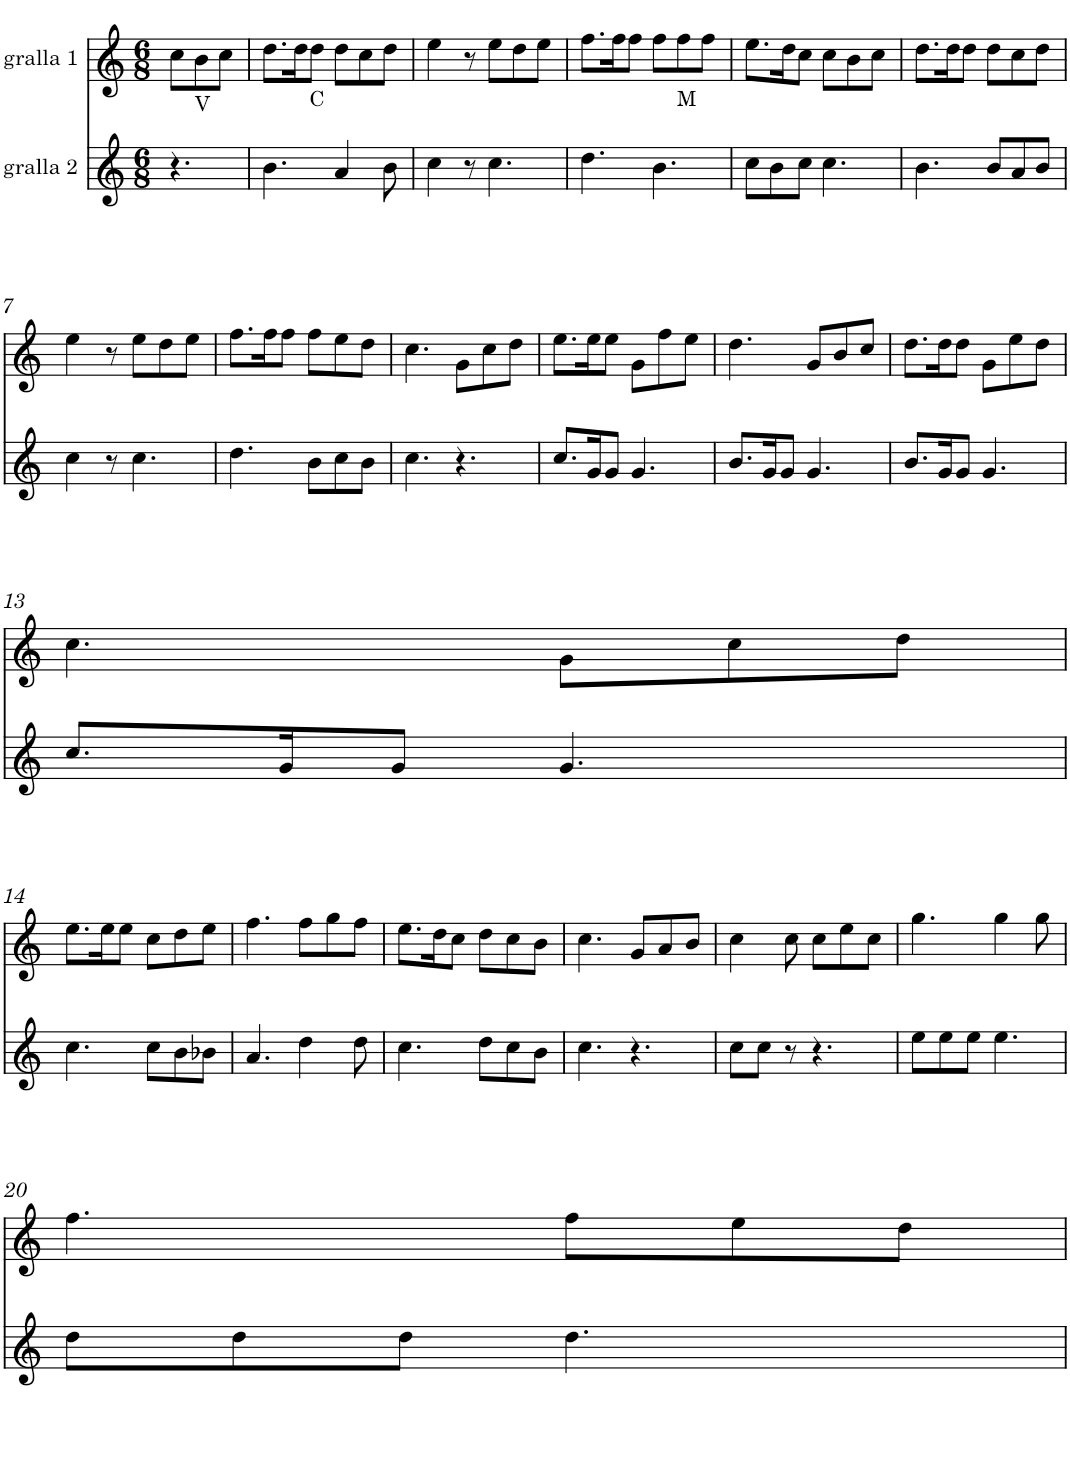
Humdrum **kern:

**kern	**kern
*part2	*part1
*staff2	*staff1
*I"gralla 2	*I"gralla 1
*clefG2	*clefG2
*k[]	*k[]
*M6/8	*M6/8
=1	=1
4.r	8cc\L
!	!LO:TX:b:t=V
.	8b\
.	8cc\J
=2	=2
4.b\	8.dd\L
.	16dd\K
!	!LO:TX:b:t=C
.	8dd\J
4a/	8dd\L
.	8cc\
8b\	8dd\J
=3	=3
4cc\	4ee\
8r	8r
4.cc\	8ee\L
.	8dd\
.	8ee\J
=4	=4
4.dd\	8.ff\L
.	16ff\K
.	8ff\J
4.b\	8ff\L
!	!LO:TX:b:t=M
.	8ff\
.	8ff\J
=5	=5
8cc\L	8.ee\L
8b\	.
.	16dd\K
8cc\J	8cc\J
4.cc\	8cc\L
.	8b\
.	8cc\J
=6	=6
4.b\	8.dd\L
.	16dd\K
.	8dd\J
8b/L	8dd\L
8a/	8cc\
8b/J	8dd\J
!!LO:LB:g=z
=7	=7
4cc\	4ee\
8r	8r
4.cc\	8ee\L
.	8dd\
.	8ee\J
=8	=8
4.dd\	8.ff\L
.	16ff\K
.	8ff\J
8b\L	8ff\L
8cc\	8ee\
8b\J	8dd\J
=9	=9
4.cc\	4.cc\
4.r	8g\L
.	8cc\
.	8dd\J
=10	=10
8.cc/L	8.ee\L
16g/K	16ee\K
8g/J	8ee\J
4.g/	8g\L
.	8ff\
.	8ee\J
=11	=11
8.b/L	4.dd\
16g/K	.
8g/J	.
4.g/	8g/L
.	8b/
.	8cc/J
=12	=12
8.b/L	8.dd\L
16g/K	16dd\K
8g/J	8dd\J
4.g/	8g\L
.	8ee\
.	8dd\J
!!LO:LB:g=z
=13	=13
8.cc/L	4.cc\
16g/K	.
8g/J	.
4.g/	8g\L
.	8cc\
.	8dd\J
!!LO:LB:g=z
=14	=14
4.cc\	8.ee\L
.	16ee\K
.	8ee\J
8cc\L	8cc\L
8b\	8dd\
8b-X\J	8ee\J
=15	=15
4.a/	4.ff\
4dd\	8ff\L
.	8gg\
8dd\	8ff\J
=16	=16
4.cc\	8.ee\L
.	16dd\K
.	8cc\J
8dd\L	8dd\L
8cc\	8cc\
8b\J	8b\J
=17	=17
4.cc\	4.cc\
4.r	8g/L
.	8a/
.	8b/J
=18	=18
8cc\L	4cc\
8cc\J	.
8r	8cc\
4.r	8cc\L
.	8ee\
.	8cc\J
=19	=19
8ee\L	4.gg\
8ee\	.
8ee\J	.
4.ee\	4gg\
.	8gg\
!!LO:LB:g=z
=20	=20
8dd\L	4.ff\
8dd\	.
8dd\J	.
4.dd\	8ff\L
.	8ee\
.	8dd\J
=	=
*-	*-
